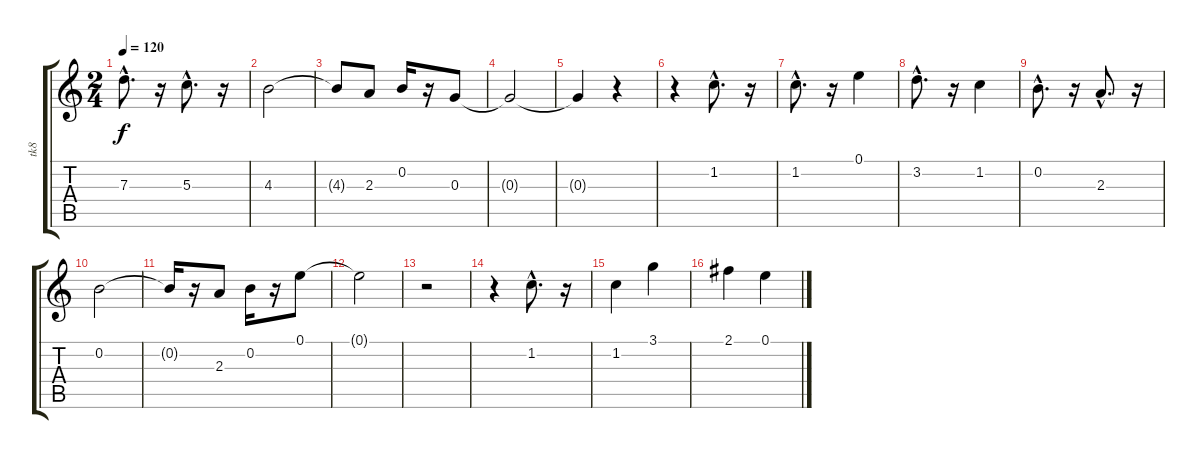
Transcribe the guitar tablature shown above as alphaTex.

\track ("tk8" "tk8") {instrument electricguitarclean}
\staff {score tabs}
\tuning (E4 B3 G3 D3 A2 E2) {hide}
\ts (2 4)
\tempo 120
\clef g2
\ks c
7.3{hac}.8{d dy f} r.16 5.3{hac}.8{d} r.16 |
4.3.2 |
4.3{t}.8 2.3.8 0.2.16 r.16 0.3.8 |
0.3{t}.2 |
0.3{t}.4 r.4 |
r.4 1.2{hac}.8{d} r.16 |
1.2{hac}.8{d} r.16 0.1.4 |
3.2{hac}.8{d} r.16 1.2.4 |
0.2{hac}.8{d} r.16 2.3{hac}.8{d} r.16 |
0.2.2 |
0.2{t}.16 r.16 2.3.8 0.2.16 r.16 0.1.8 |
0.1{t}.2 |
r.2 |
r.4 1.2{hac}.8{d} r.16 |
1.2.4 3.1.4 |
2.1.4 0.1.4
